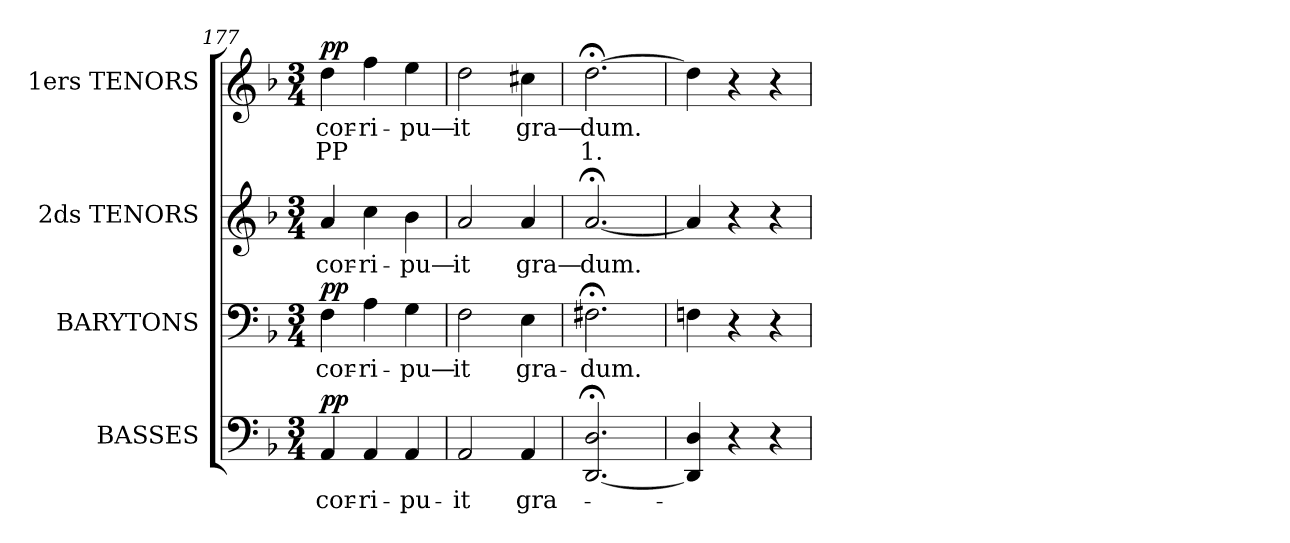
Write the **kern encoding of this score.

**kern	**text	**dynam	**kern	**text	**dynam	**kern	**text	**kern	**text	**text	**dynam
*part4	*part4	*part4	*part3	*part3	*part3	*part2	*part2	*part1	*part1	*part1	*part1
*staff4	*staff4	*staff4	*staff3	*staff3	*staff3	*staff2	*staff2	*staff1	*staff1	*staff1	*staff1
*I"BASSES	*	*	*I"BARYTONS	*	*	*I"2ds TENORS	*	*I"1ers TENORS	*	*	*
*I'BAS.	*	*	*I'BAR.	*	*	*	*	*	*	*	*
!!LO:LB:g=z
*clefF4	*	*	*clefF4	*	*	*clefG2	*	*clefG2	*	*	*
*k[b-]	*	*	*k[b-]	*	*	*k[b-]	*	*k[b-]	*	*	*
*M3/4	*	*	*M3/4	*	*	*M3/4	*	*M3/4	*	*	*
=177	=177	=177	=177	=177	=177	=177	=177	=177	=177	=177	=177
!	!	!LO:DY:a	!	!	!LO:DY:a	!	!	!	!	!	!LO:DY:a
4AAi/	cor-	pp	4Fi\	cor-	pp	4ai/	cor-	4ddi\	cor-	PP	pp
4AAi/	ri-	.	4Ai\	ri-	.	4cci\	ri-	4ffi\	ri-	.	.
4AAi/	pu-	.	4Gi\	pu—	.	4b-i\	pu—	4eei\	pu—	.	.
=178	=178	=178	=178	=178	=178	=178	=178	=178	=178	=178	=178
2AAi/	it	.	2Fi\	it	.	2ai/	it	2ddi\	it	.	.
4AAi/	gra-	.	4Ei\	gra-	.	4ai/	gra—	4cc#Xi\	gra—	.	.
=179	=179	=179	=179	=179	=179	=179	=179	=179	=179	=179	=179
2.Di;/ [2.DDi;/	.	.	2.F#X;i\	dum.	.	[2.a;i/	dum.	[2.dd;i\	dum.	1.	.
=180	=180	=180	=180	=180	=180	=180	=180	=180	=180	=180	=180
4Di/ 4DDi]/	.	.	4Fni\	.	.	4ai/]	.	4ddi\]	.	.	.
4r	.	.	4r	.	.	4r	.	4r	.	.	.
4r	.	.	4r	.	.	4r	.	4r	.	.	.
=	=	=	=	=	=	=	=	=	=	=	=
*-	*-	*-	*-	*-	*-	*-	*-	*-	*-	*-	*-
